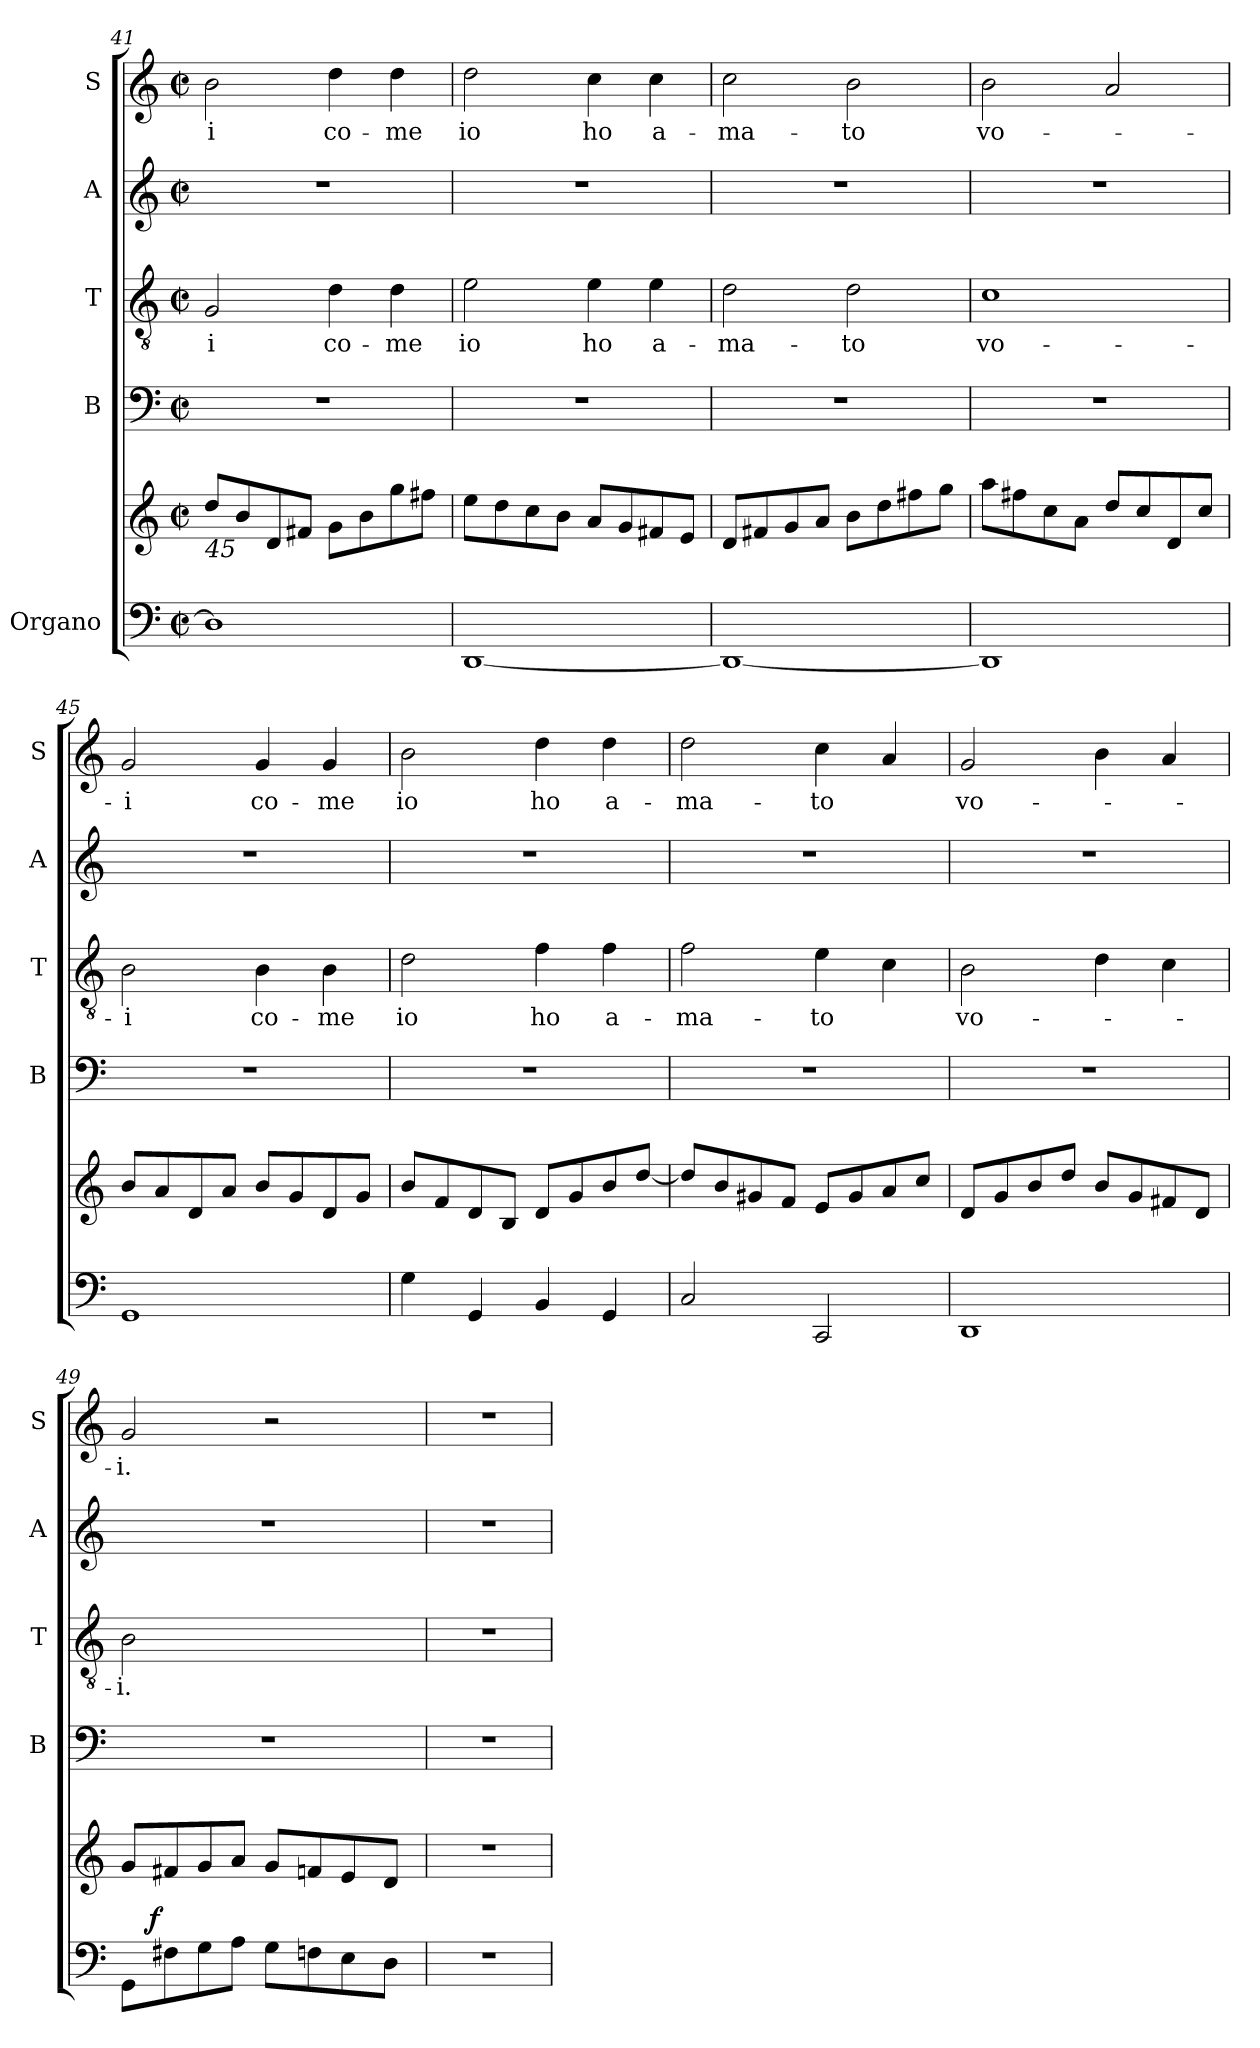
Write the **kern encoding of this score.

**kern	**kern	**dynam	**kern	**kern	**text	**kern	**kern	**text
*part5	*part5	*part5	*part4	*part3	*part3	*part2	*part1	*part1
*staff6	*staff5	*staff5/6	*staff4	*staff3	*staff3	*staff2	*staff1	*staff1
*I"Organo	*	*	*I"B	*I"T	*	*I"A	*I"S	*
*	*	*	*I'B	*I'T	*	*I'A	*I'S	*
*clefF4	*clefG2	*	*clefF4	*clefGv2	*	*clefG2	*clefG2	*
*k[]	*k[]	*	*k[]	*k[]	*	*k[]	*k[]	*
*C:	*C:	*	*C:	*C:	*	*C:	*C:	*
*M2/2	*M2/2	*	*M2/2	*M2/2	*	*M2/2	*M2/2	*
*met(c|)	*met(c|)	*	*met(c|)	*met(c|)	*	*met(c|)	*met(c|)	*
=41	=41	=41	=41	=41	=41	=41	=41	=41
!	!LO:TX:b:i:t=45	!	!	!	!	!	!	!
!	!	!	!	!	!LO:LY:b	!	!	!LO:LY:b
1D]	8dd/L	.	1r	2G/	-i	1r	2b\	-i
.	8b/	.	.	.	.	.	.	.
.	8d/	.	.	.	.	.	.	.
.	8f#X/J	.	.	.	.	.	.	.
!	!	!	!	!	!LO:LY:b	!	!	!LO:LY:b
.	8g\L	.	.	4d\	co-	.	4dd\	co-
.	8b\	.	.	.	.	.	.	.
!	!	!	!	!	!LO:LY:b	!	!	!LO:LY:b
.	8gg\	.	.	4d\	-me	.	4dd\	-me
.	8ff#X\J	.	.	.	.	.	.	.
=42	=42	=42	=42	=42	=42	=42	=42	=42
!	!	!	!	!	!LO:LY:b	!	!	!LO:LY:b
[<1DD	8ee\L	.	1r	2e\	io	1r	2dd\	io
.	8dd\	.	.	.	.	.	.	.
.	8cc\	.	.	.	.	.	.	.
.	8b\J	.	.	.	.	.	.	.
!	!	!	!	!	!LO:LY:b	!	!	!LO:LY:b
.	8a/L	.	.	4e\	ho	.	4cc\	ho
.	8g/	.	.	.	.	.	.	.
!	!	!	!	!	!LO:LY:b	!	!	!LO:LY:b
.	8f#X/	.	.	4e\	a-	.	4cc\	a-
.	8e/J	.	.	.	.	.	.	.
=43	=43	=43	=43	=43	=43	=43	=43	=43
!	!	!	!	!	!LO:LY:b	!	!	!LO:LY:b
1DD_	8d/L	.	1r	2d\	-ma-	1r	2cc\	-ma-
.	8f#X/	.	.	.	.	.	.	.
.	8g/	.	.	.	.	.	.	.
.	8a/J	.	.	.	.	.	.	.
!	!	!	!	!	!LO:LY:b	!	!	!LO:LY:b
.	8b\L	.	.	2d\	-to	.	2b\	-to
.	8dd\	.	.	.	.	.	.	.
.	8ff#X\	.	.	.	.	.	.	.
.	8gg\J	.	.	.	.	.	.	.
=44	=44	=44	=44	=44	=44	=44	=44	=44
!	!	!	!	!	!LO:LY:b	!	!	!LO:LY:b
1DD]	8aa\L	.	1r	1c	vo-	1r	2b\	vo-
.	8ff#X\	.	.	.	.	.	.	.
.	8cc\	.	.	.	.	.	.	.
.	8a\J	.	.	.	.	.	.	.
.	8dd/L	.	.	.	.	.	2a/	.
.	8cc/	.	.	.	.	.	.	.
.	8d/	.	.	.	.	.	.	.
.	8cc/J	.	.	.	.	.	.	.
!!LO:LB:g=z
=45	=45	=45	=45	=45	=45	=45	=45	=45
!	!	!	!	!	!LO:LY:b	!	!	!LO:LY:b
1GG	8b/L	.	1r	2B\	-i	1r	2g/	-i
.	8a/	.	.	.	.	.	.	.
.	8d/	.	.	.	.	.	.	.
.	8a/J	.	.	.	.	.	.	.
!	!	!	!	!	!LO:LY:b	!	!	!LO:LY:b
.	8b/L	.	.	4B\	co-	.	4g/	co-
.	8g/	.	.	.	.	.	.	.
!	!	!	!	!	!LO:LY:b	!	!	!LO:LY:b
.	8d/	.	.	4B\	-me	.	4g/	-me
.	8g/J	.	.	.	.	.	.	.
=46	=46	=46	=46	=46	=46	=46	=46	=46
!	!	!	!	!	!LO:LY:b	!	!	!LO:LY:b
4G\	8b/L	.	1r	2d\	io	1r	2b\	io
.	8f/	.	.	.	.	.	.	.
4GG/	8d/	.	.	.	.	.	.	.
.	8B/J	.	.	.	.	.	.	.
!	!	!	!	!	!LO:LY:b	!	!	!LO:LY:b
4BB/	8d/L	.	.	4f\	ho	.	4dd\	ho
.	8g/	.	.	.	.	.	.	.
!	!	!	!	!	!LO:LY:b	!	!	!LO:LY:b
4GG/	8b/	.	.	4f\	a-	.	4dd\	a-
.	[<8dd/J	.	.	.	.	.	.	.
=47	=47	=47	=47	=47	=47	=47	=47	=47
!	!	!	!	!	!LO:LY:b	!	!	!LO:LY:b
2C/	8dd/L]	.	1r	2f\	-ma-	1r	2dd\	-ma-
.	8b/	.	.	.	.	.	.	.
.	8g#X/	.	.	.	.	.	.	.
.	8f/J	.	.	.	.	.	.	.
!	!	!	!	!	!LO:LY:b	!	!	!LO:LY:b
2CC/	8e/L	.	.	4e\	-to	.	4cc\	-to
.	8g#/	.	.	.	.	.	.	.
.	8a/	.	.	4c\	.	.	4a/	.
.	8cc/J	.	.	.	.	.	.	.
=48	=48	=48	=48	=48	=48	=48	=48	=48
!	!	!	!	!	!LO:LY:b	!	!	!LO:LY:b
1DD	8d/L	.	1r	2B\	vo-	1r	2g/	vo-
.	8g/	.	.	.	.	.	.	.
.	8b/	.	.	.	.	.	.	.
.	8dd/J	.	.	.	.	.	.	.
.	8b/L	.	.	4d\	.	.	4b\	.
.	8g/	.	.	.	.	.	.	.
.	8f#X/	.	.	4c\	.	.	4a/	.
.	8d/J	.	.	.	.	.	.	.
=49	=49	=49	=49	=49	=49	=49	=49	=49
!	!	!	!	!	!LO:LY:b	!	!	!LO:LY:b
*^	*	*	*	*	*	*	*	*
8GG\L	16.ryy	8g/L	.	1r	2B\	-i.	1r	2g/	-i.
!	!	!	!LO:DY:a=2	!	!	!	!	!	!
.	2ryy	.	f	.	.	.	.	.	.
8F#X\	.	8f#X/	.	.	.	.	.	.	.
8G\	.	8g/	.	.	.	.	.	.	.
8A\J	.	8a/J	.	.	.	.	.	.	.
8G\L	.	8g/L	.	.	2ryy	.	.	2r	.
.	4ryy	.	.	.	.	.	.	.	.
8Fn\	.	8fn/	.	.	.	.	.	.	.
8E\	.	8e/	.	.	.	.	.	.	.
.	8ryy	.	.	.	.	.	.	.	.
8D\J	.	8d/J	.	.	.	.	.	.	.
.	32ryy	.	.	.	.	.	.	.	.
*v	*v	*	*	*	*	*	*	*	*
=50	=50	=50	=50	=50	=50	=50	=50	=50
1r	1r	.	1r	1r	.	1r	1r	.
=	=	=	=	=	=	=	=	=
*-	*-	*-	*-	*-	*-	*-	*-	*-
